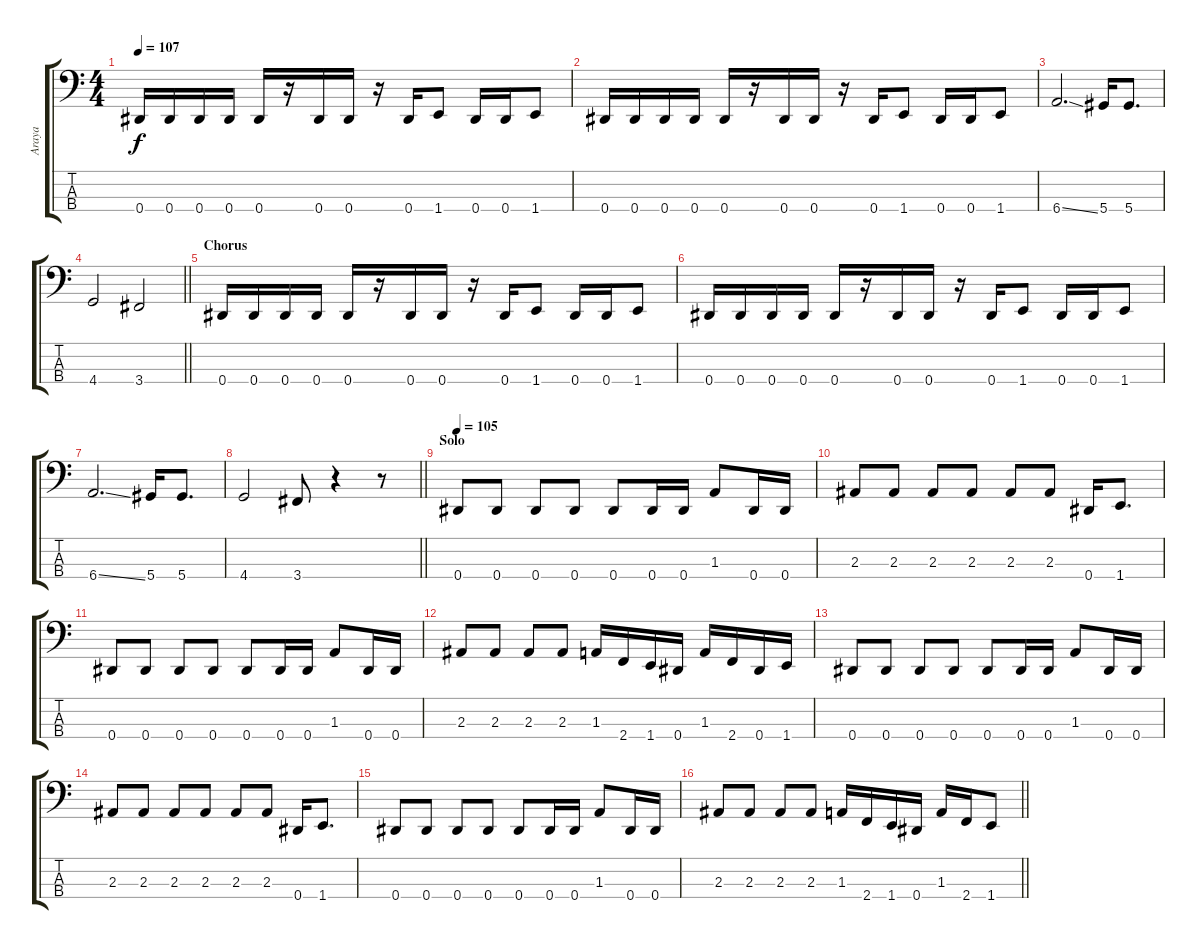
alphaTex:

\track ("Araya" "Araya") {instrument electricbasspick}
\staff {score tabs}
\tuning (Gb2 Db2 Ab1 Eb1) {hide}
\ts (4 4)
\tempo 107
\clef f4
\ks c
0.4.16{dy f} 0.4.16 0.4.16 0.4.16 0.4.16 r.16 0.4.16 0.4.16 r.16 0.4.16 1.4.8 0.4.16 0.4.16 1.4.8 |
0.4.16 0.4.16 0.4.16 0.4.16 0.4.16 r.16 0.4.16 0.4.16 r.16 0.4.16 1.4.8 0.4.16 0.4.16 1.4.8 |
6.4{ss}.2{d} 5.4.16 5.4.8{d} |
\barLineRight lightlight
4.4.2 3.4.2 |
\section ("" "Chorus")
0.4.16 0.4.16 0.4.16 0.4.16 0.4.16 r.16 0.4.16 0.4.16 r.16 0.4.16 1.4.8 0.4.16 0.4.16 1.4.8 |
0.4.16 0.4.16 0.4.16 0.4.16 0.4.16 r.16 0.4.16 0.4.16 r.16 0.4.16 1.4.8 0.4.16 0.4.16 1.4.8 |
6.4{ss}.2{d} 5.4.16 5.4.8{d} |
\barLineRight lightlight
4.4.2 3.4.8 r.4 r.8 |
\section ("" "Solo")
\tempo 105
0.4.8 0.4.8 0.4.8 0.4.8 0.4.8 0.4.16 0.4.16 1.3.8 0.4.16 0.4.16 |
2.3.8 2.3.8 2.3.8 2.3.8 2.3.8 2.3.8 0.4.16 1.4.8{d} |
0.4.8 0.4.8 0.4.8 0.4.8 0.4.8 0.4.16 0.4.16 1.3.8 0.4.16 0.4.16 |
2.3.8 2.3.8 2.3.8 2.3.8 1.3.16 2.4.16 1.4.16 0.4.16 1.3.16 2.4.16 0.4.16 1.4.16 |
0.4.8 0.4.8 0.4.8 0.4.8 0.4.8 0.4.16 0.4.16 1.3.8 0.4.16 0.4.16 |
2.3.8 2.3.8 2.3.8 2.3.8 2.3.8 2.3.8 0.4.16 1.4.8{d} |
0.4.8 0.4.8 0.4.8 0.4.8 0.4.8 0.4.16 0.4.16 1.3.8 0.4.16 0.4.16 |
\barLineRight lightlight
2.3.8 2.3.8 2.3.8 2.3.8 1.3.16 2.4.16 1.4.16 0.4.16 1.3.16 2.4.16 1.4.8
